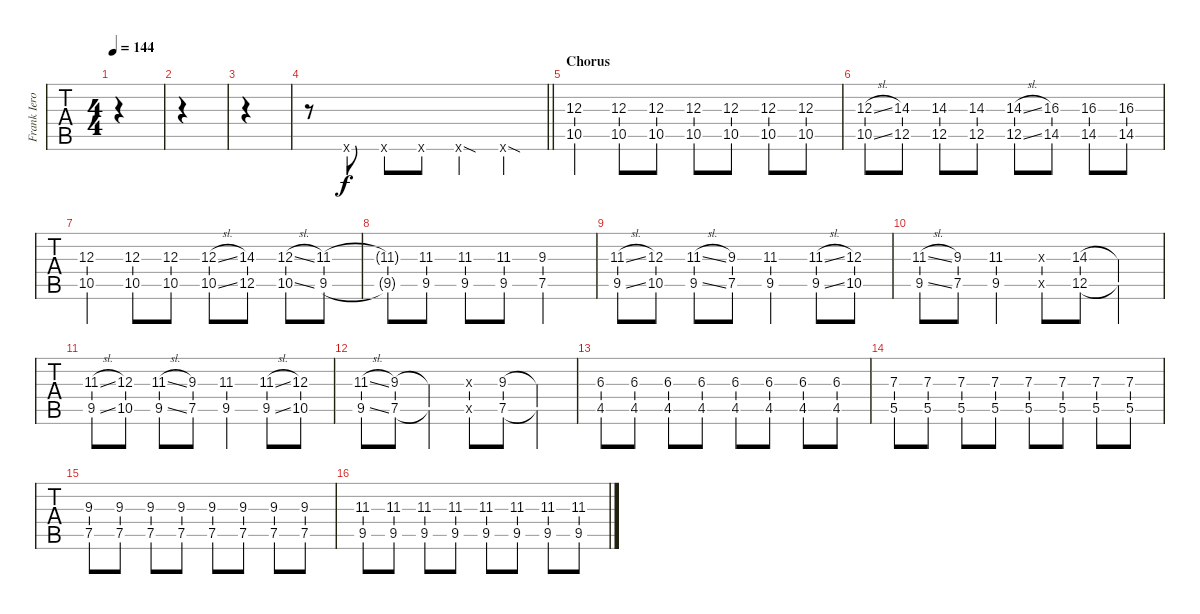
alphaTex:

\track ("Frank Iero - Distortion" "Frank Iero") {instrument distortionguitar}
\staff {tabs}
\tuning (E4 B3 G3 D3 A2 E2) {hide}
\ts (4 4)
\tempo 144
\clef g2
\ks c
|
|
|
\barLineRight lightlight
r.8 14.6{x}.8 14.6{x}.8 14.6{x}.8 14.6{sod x}.4 14.6{sod x}.4 |
\section ("" "Chorus")
(12.3 10.5).4 (12.3 10.5).8 (12.3 10.5).8 (12.3 10.5).8 (12.3 10.5).8 (12.3 10.5).8 (12.3 10.5).8 |
(12.3{sl} 10.5{sl}).8 (14.3 12.5).8 (14.3 12.5).8 (14.3 12.5).8 (14.3{sl} 12.5{sl}).8 (16.3 14.5).8 (16.3 14.5).8 (16.3 14.5).8 |
(12.3 10.5).4 (12.3 10.5).8 (12.3 10.5).8 (12.3{sl} 10.5{sl}).8 (14.3 12.5).8 (12.3{sl} 10.5{sl}).8 (11.3 9.5).8 |
(11.3{t} 9.5{t}).8 (11.3 9.5).8 (11.3 9.5).8 (11.3 9.5).8 (9.3 7.5).2 |
(11.3{sl} 9.5{sl}).8 (12.3 10.5).8 (11.3{sl} 9.5{sl}).8 (9.3 7.5).8 (11.3 9.5).4 (11.3{sl} 9.5{sl}).8 (12.3 10.5).8 |
(11.3{sl} 9.5{sl}).8 (9.3 7.5).8 (11.3 9.5).4 (14.3{x} 12.5{x}).8 (14.3 12.5).8 (14.3{t} 12.5{t}).4 |
(11.3{sl} 9.5{sl}).8 (12.3 10.5).8 (11.3{sl} 9.5{sl}).8 (9.3 7.5).8 (11.3 9.5).4 (11.3{sl} 9.5{sl}).8 (12.3 10.5).8 |
(11.3{sl} 9.5{sl}).8 (9.3 7.5).8 (9.3{t} 7.5{t}).4 (9.3{x} 7.5{x}).8 (9.3 7.5).8 (9.3{t} 7.5{t}).4 |
(6.3 4.5).8 (6.3 4.5).8 (6.3 4.5).8 (6.3 4.5).8 (6.3 4.5).8 (6.3 4.5).8 (6.3 4.5).8 (6.3 4.5).8 |
(7.3 5.5).8 (7.3 5.5).8 (7.3 5.5).8 (7.3 5.5).8 (7.3 5.5).8 (7.3 5.5).8 (7.3 5.5).8 (7.3 5.5).8 |
(9.3 7.5).8 (9.3 7.5).8 (9.3 7.5).8 (9.3 7.5).8 (9.3 7.5).8 (9.3 7.5).8 (9.3 7.5).8 (9.3 7.5).8 |
(11.3 9.5).8 (11.3 9.5).8 (11.3 9.5).8 (11.3 9.5).8 (11.3 9.5).8 (11.3 9.5).8 (11.3 9.5).8 (11.3 9.5).8
